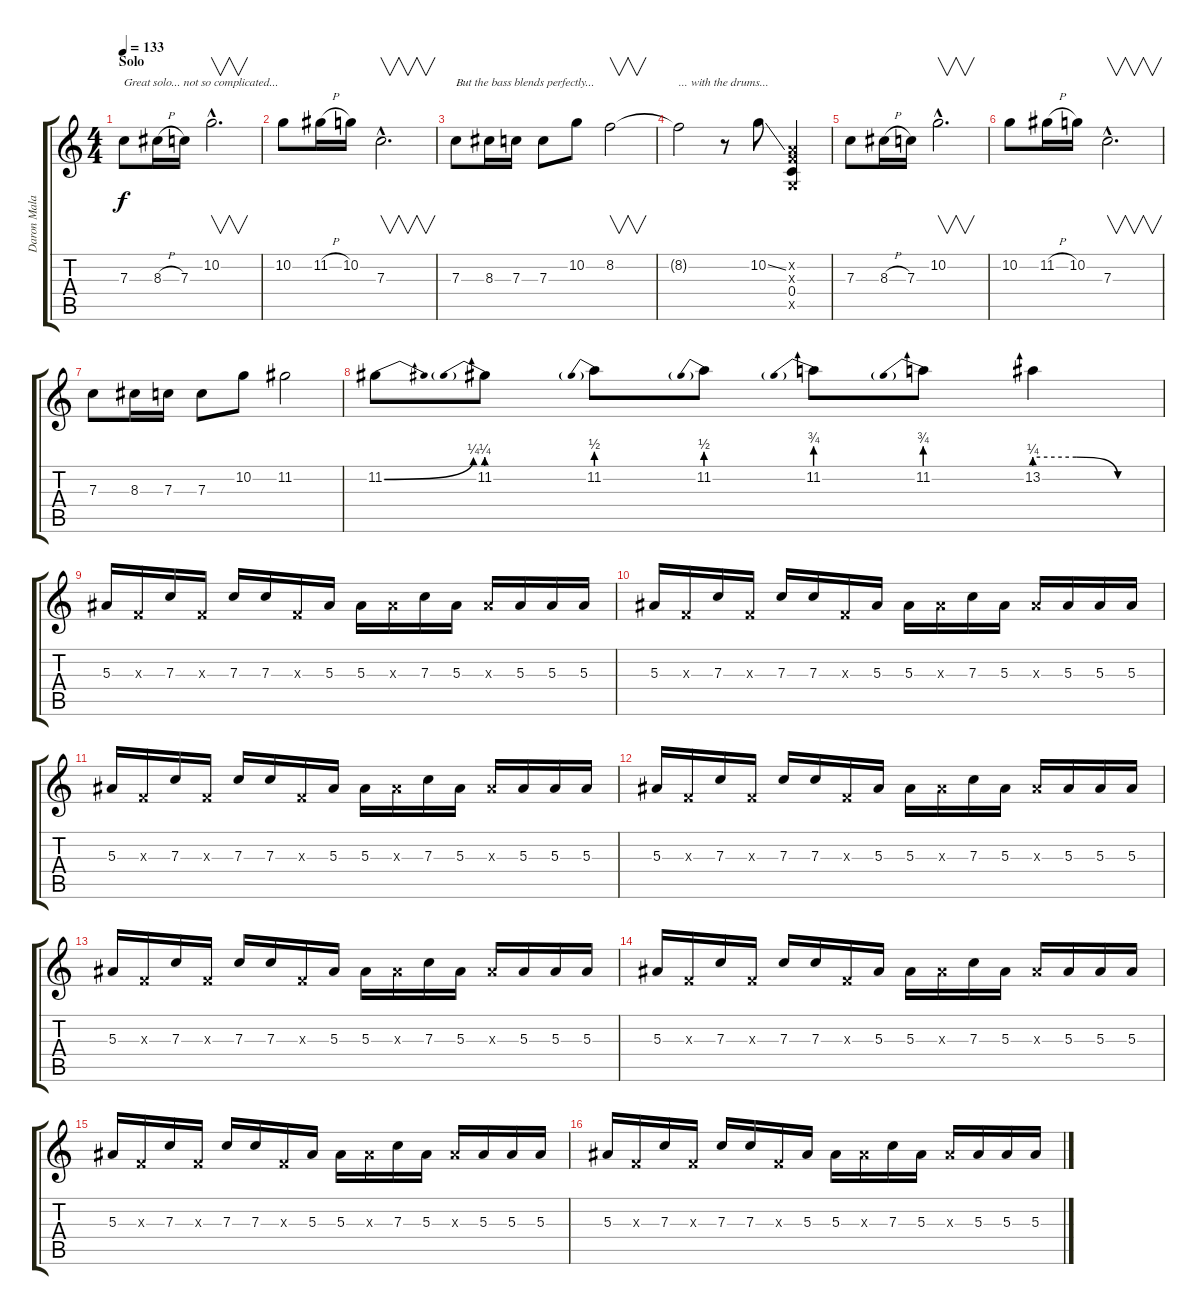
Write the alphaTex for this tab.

\track ("Daron Malakian" "Daron Mala") {instrument overdrivenguitar}
\staff {score tabs}
\tuning (D4 A3 F3 C3 G2 C2) {hide}
\ts (4 4)
\section ("" "Solo")
\tempo 133
\clef g2
\ks c
7.3.8{txt "Great solo... not so complicated..." dy f} 8.3{h}.16 7.3.16 10.2{hac}.2{v d} |
10.2.8 11.2{h}.16 10.2.16 7.3{hac}.2{v d} |
7.3.8{txt "But the bass blends perfectly..."} 8.3.16 7.3.16 7.3.8 10.2.8 8.2.2{v} |
8.2{t}.2{txt "... with the drums..."} r.8 10.2{ss}.8 (0.2{x} 0.3{x} 0.4 0.5{x}).4 |
7.3.8 8.3{h}.16 7.3.16 10.2{hac}.2{v d} |
10.2.8 11.2{h}.16 10.2.16 7.3{hac}.2{v d} |
7.3.8 8.3.16 7.3.16 7.3.8 10.2.8 11.2.2 |
11.2{be (bend 0 0 60 1)}.8 11.2{be (prebend 0 1 60 1)}.8 11.2{be (prebend 0 2 60 2)}.8 11.2{be (prebend 0 2 60 2)}.8 11.2{be (prebend 0 3 60 3)}.8 11.2{be (prebend 0 3 60 3)}.8 13.2{be (custom 0 1 20 1 40 0 60 0)}.4 |
5.3.16 0.3{x}.16 7.3.16 0.3{x}.16 7.3.16 7.3.16 0.3{x}.16 5.3.16 5.3.16 5.3{x}.16 7.3.16 5.3.16 5.3{x}.16 5.3.16 5.3.16 5.3.16 |
5.3.16 0.3{x}.16 7.3.16 0.3{x}.16 7.3.16 7.3.16 0.3{x}.16 5.3.16 5.3.16 5.3{x}.16 7.3.16 5.3.16 5.3{x}.16 5.3.16 5.3.16 5.3.16 |
5.3.16 0.3{x}.16 7.3.16 0.3{x}.16 7.3.16 7.3.16 0.3{x}.16 5.3.16 5.3.16 5.3{x}.16 7.3.16 5.3.16 5.3{x}.16 5.3.16 5.3.16 5.3.16 |
5.3.16 0.3{x}.16 7.3.16 0.3{x}.16 7.3.16 7.3.16 0.3{x}.16 5.3.16 5.3.16 5.3{x}.16 7.3.16 5.3.16 5.3{x}.16 5.3.16 5.3.16 5.3.16 |
5.3.16 0.3{x}.16 7.3.16 0.3{x}.16 7.3.16 7.3.16 0.3{x}.16 5.3.16 5.3.16 5.3{x}.16 7.3.16 5.3.16 5.3{x}.16 5.3.16 5.3.16 5.3.16 |
5.3.16 0.3{x}.16 7.3.16 0.3{x}.16 7.3.16 7.3.16 0.3{x}.16 5.3.16 5.3.16 5.3{x}.16 7.3.16 5.3.16 5.3{x}.16 5.3.16 5.3.16 5.3.16 |
5.3.16 0.3{x}.16 7.3.16 0.3{x}.16 7.3.16 7.3.16 0.3{x}.16 5.3.16 5.3.16 5.3{x}.16 7.3.16 5.3.16 5.3{x}.16 5.3.16 5.3.16 5.3.16 |
5.3.16 0.3{x}.16 7.3.16 0.3{x}.16 7.3.16 7.3.16 0.3{x}.16 5.3.16 5.3.16 5.3{x}.16 7.3.16 5.3.16 5.3{x}.16 5.3.16 5.3.16 5.3.16
